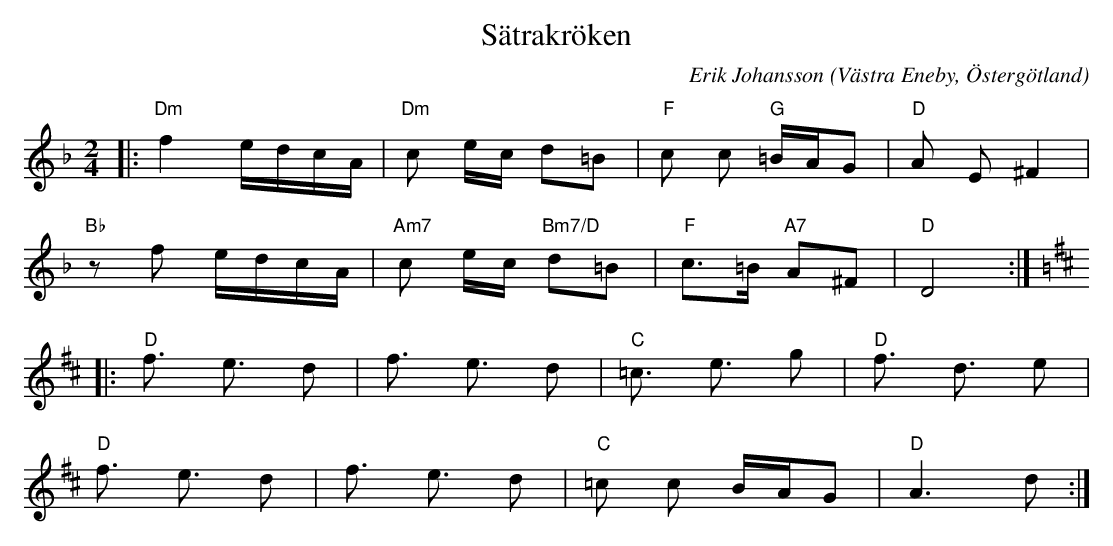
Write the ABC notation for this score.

X:1
T:Sätrakröken
C:Erik Johansson
O:Västra Eneby, Östergötland
Q:90
M:2/4
L:1/8
K:Dm
|:"Dm"f2 e/d/c/A/ |"Dm"c e/c/ d=B| "F" c c "G" =B/A/G | "D" A E ^F2 |
"Bb" zf e/d/c/A/ |"Am7"c e/c/ "Bm7/D"d=B| "F" c>=B  "A7" A^F | "D" D4 :|
K:D
|:"D" f3/2 e3/2 d |f3/2 e3/2 d| "C" =c3/2 e3/2 g| "D" f3/2 d3/2 e |
"D" f3/2 e3/2 d |f3/2 e3/2 d| "C"=c c  B/A/G  | "D" A3  d:|
